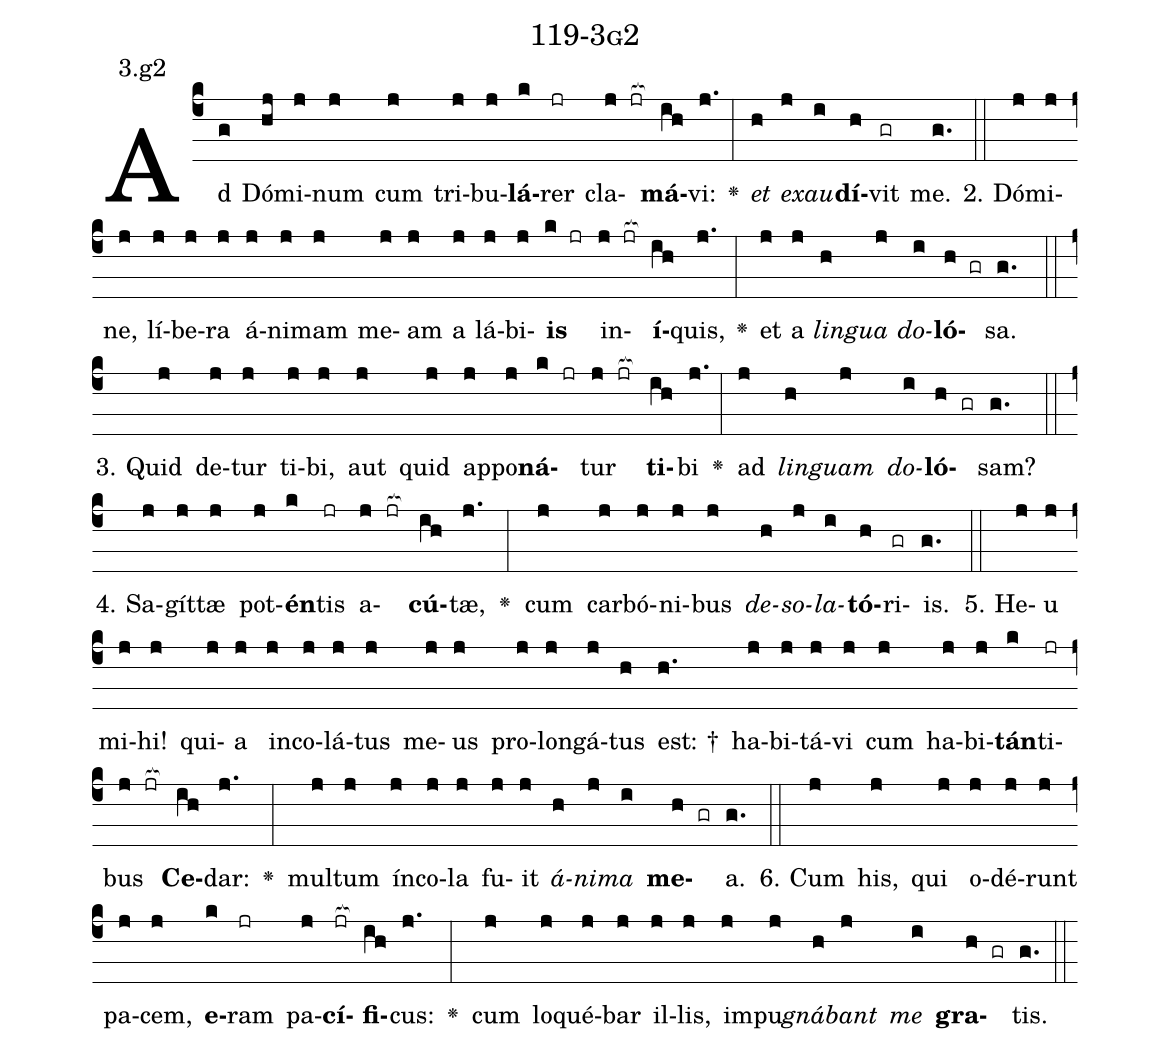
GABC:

name: 119-3g2;
annotation: 3.g2;
%%
(c4)Ad(g) Dó(hj)mi(j)num(j) cum(j) tri(j)bu(j)<b>lá</b>(k)rer(jr) cla(j jr[ocb:1{])<b>má</b>(ih[ocb:0}])vi:(j.) <v>\greheightstar</v>(:) <i>et</i>(h) <i>ex</i>(j)<i>au</i>(i)<b>dí</b>(h)vit(gr) me.(g.) (::)
2. Dó(j)mi(j)ne,(j) lí(j)be(j)ra(j) á(j)ni(j)mam(j) me(j)am(j) a(j) lá(j)bi(j)<b>is</b>(k jr) in(j jr[ocb:1{])<b>í</b>(ih[ocb:0}])quis,(j.) <v>\greheightstar</v>(:) et(j) a(j) <i>lin</i>(h)<i>gua</i>(j) <i>do</i>(i)<b>ló</b>(h gr)sa.(g.) (::)
3. Quid(j) de(j)tur(j) ti(j)bi,(j) aut(j) quid(j) ap(j)po(j)<b>ná</b>(k jr)tur(j jr[ocb:1{]) <b>ti</b>(ih[ocb:0}])bi(j.) <v>\greheightstar</v>(:) ad(j) <i>lin</i>(h)<i>guam</i>(j) <i>do</i>(i)<b>ló</b>(h gr)sam?(g.) (::)
4. Sa(j)gít(j)tæ(j) pot(j)<b>én</b>(k)tis(jr) a(j jr[ocb:1{])<b>cú</b>(ih[ocb:0}])tæ,(j.) <v>\greheightstar</v>(:) cum(j) car(j)bó(j)ni(j)bus(j) <i>de</i>(h)<i>so</i>(j)<i>la</i>(i)<b>tó</b>(h)ri(gr)is.(g.) (::)
5. He(j)u(j) mi(j)hi!(j) qui(j)a(j) in(j)co(j)lá(j)tus(j) me(j)us(j) pro(j)lon(j)gá(j)tus(h) est: †(h.) ha(j)bi(j)tá(j)vi(j) cum(j) ha(j)bi(j)<b>tán</b>(k)ti(jr)bus(j jr[ocb:1{]) <b>Ce</b>(ih[ocb:0}])dar:(j.) <v>\greheightstar</v>(:) mul(j)tum(j) ín(j)co(j)la(j) fu(j)it(j) <i>á</i>(h)<i>ni</i>(j)<i>ma</i>(i) <b>me</b>(h gr)a.(g.) (::)
6. Cum(j) his,(j) qui(j) o(j)dé(j)runt(j) pa(j)cem,(j) <b>e</b>(k)ram(jr) pa(j)<b>cí</b>(jr[ocb:1{])<b>fi</b>(ih[ocb:0}])cus:(j.) <v>\greheightstar</v>(:) cum(j) lo(j)qué(j)bar(j) il(j)lis,(j) im(j)pu(j)<i>gná</i>(h)<i>bant</i>(j) <i>me</i>(i) <b>gra</b>(h gr)tis.(g.) (::)
